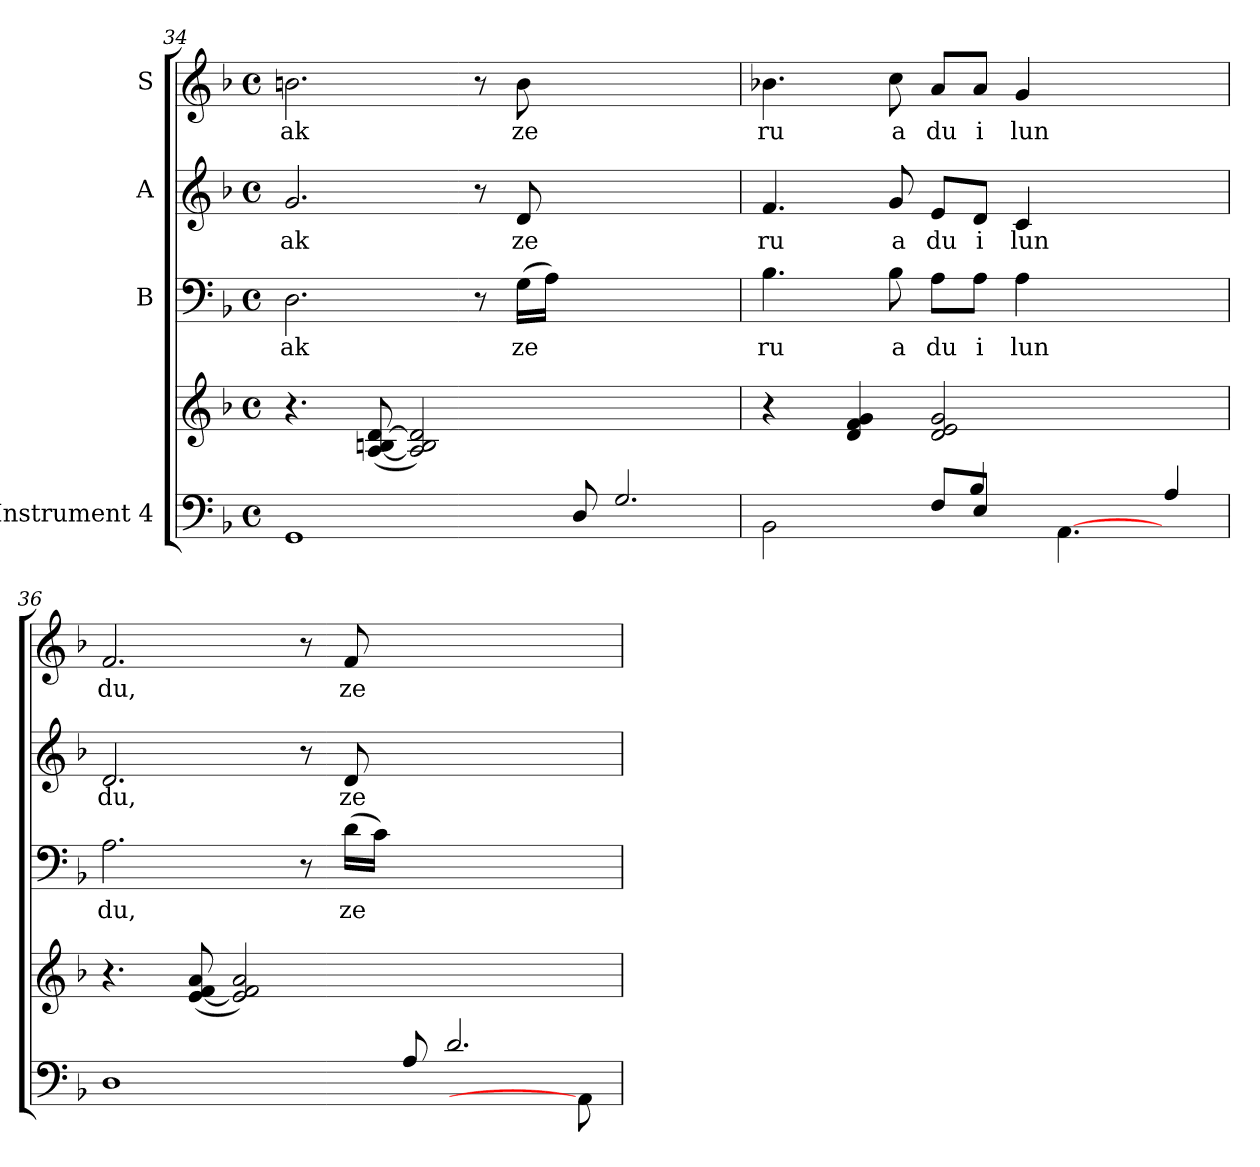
**kern	**kern	**kern	**text	**kern	**text	**kern	**text
*part4	*part4	*part3	*part3	*part2	*part2	*part1	*part1
*staff5	*staff4	*staff3	*staff3	*staff2	*staff2	*staff1	*staff1
*I"Instrument 4	*	*I"B	*	*I"A	*	*I"S	*
!!LO:LB:g=z
*clefF4	*clefG2	*clefF4	*	*clefG2	*	*clefG2	*
*k[b-]	*k[b-]	*k[b-]	*	*k[b-]	*	*k[b-]	*
*F:	*F:	*F:	*	*F:	*	*F:	*
*M4/4	*M4/4	*M4/4	*	*M4/4	*	*M4/4	*
*met(c)	*met(c)	*met(c)	*	*met(c)	*	*met(c)	*
=34	=34	=34	=34	=34	=34	=34	=34
!	!	!	!LO:LY:b:cj	!	!LO:LY:b:cj	!	!LO:LY:b:cj
1GG	4.r	2.D\	ak	2.g/	-ak	2.bn\	-ak
.	(>[<8A/ [>8d/ 8Bn/	.	.	.	.	.	.
.	2A/] 2d/] 2B/)	.	.	.	.	.	.
.	.	8r	.	8r	.	8r	.
!	!	!	!LO:LY:b:cj	!	!LO:LY:b:cj	!	!LO:LY:b:cj
.	.	(>16G\L	ze	8d/	ze	8b\	ze
.	.	16A\J)	.	.	.	.	.
8D/	2..ryy	2..ryy	.	2..ryy	.	2..ryy	.
2.G/	.	.	.	.	.	.	.
=35	=35	=35	=35	=35	=35	=35	=35
*^	*	*	*	*	*	*	*
!	!	!	!	!LO:LY:b:cj	!	!LO:LY:b:cj	!	!LO:LY:b:cj
2BB-\	8ryy	4r	4.B-\	ru	4.f/	ru	4.b-X\	ru
*v	*v	*	*	*	*	*	*	*
.	4d/ 4f/ 4g/	.	.	.	.	.	.
!	!	!	!LO:LY:b:cj	!	!LO:LY:b:cj	!	!LO:LY:b:cj
.	.	8B-\	a	8g/	a	8cc\	a
!	!	!	!LO:LY:b:cj	!	!LO:LY:b:cj	!	!LO:LY:b:cj
8F/L	2g/ 2d/ 2e/	8A\L	du	8e/L	du	8a/L	du
*^	*	*	*	*	*	*	*
!	!	!	!	!LO:LY:b:cj	!	!LO:LY:b:cj	!	!LO:LY:b:cj
8E/J	4B-/	.	8A\J	i	8d/J	i	8a/J	i
!	!	!	!	!LO:LY:b:cj	!	!LO:LY:b:cj	!	!LO:LY:b:cj
2.ryy	.	.	4A\	lun	4c/	lun	4g/	lun
.	[4.AA\	.	.	.	.	.	.	.
.	.	2ryy	2ryy	.	2ryy	.	2ryy	.
.	4A/	.	.	.	.	.	.	.
=36	=36	=36	=36	=36	=36	=36	=36	=36
!	!	!	!	!LO:LY:b:cj	!	!LO:LY:b:cj	!	!LO:LY:b:cj
*v	*v	*	*	*	*	*	*	*
1D	4.r	2.A\	du,	2.d/	du,	2.f/	du,
.	(>[<8e/ 8a/ 8f/	.	.	.	.	.	.
.	2e/] 2a/ 2f/)	.	.	.	.	.	.
.	.	8r	.	8r	.	8r	.
!	!	!	!LO:LY:b:cj	!	!LO:LY:b:cj	!	!LO:LY:b:cj
.	.	(>16d\L	ze	8d/	ze	8f/	ze
.	.	16c\J)	.	.	.	.	.
8A/	1ryy	1ryy	.	1ryy	.	1ryy	.
2.d/	.	.	.	.	.	.	.
8AA\]	.	.	.	.	.	.	.
=	=	=	=	=	=	=	=
*-	*-	*-	*-	*-	*-	*-	*-
